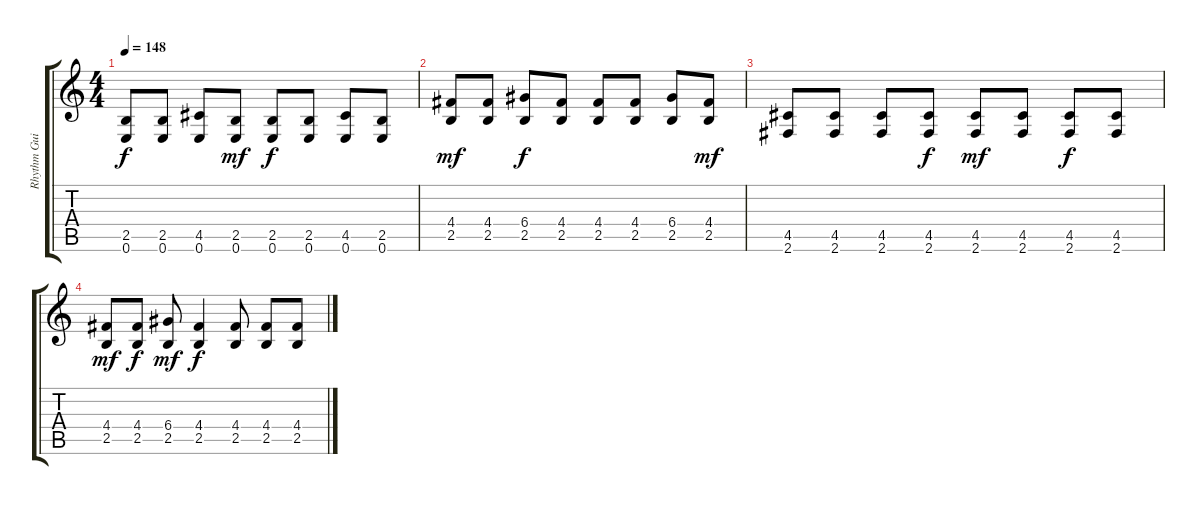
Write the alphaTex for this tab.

\track ("Rhythm Guitar and Solo" "Rhythm Gui") {instrument electricguitarclean}
\staff {score tabs}
\tuning (E4 B3 G3 D3 A2 E2) {hide}
\ts (4 4)
\tempo 148
\clef g2
\ks c
(2.5 0.6).8{dy f} (2.5 0.6).8 (4.5 0.6).8 (2.5 0.6).8{dy mf} (2.5 0.6).8{dy f} (2.5 0.6).8 (4.5 0.6).8 (2.5 0.6).8 |
(4.4 2.5).8{dy mf} (4.4 2.5).8 (6.4 2.5).8{dy f} (4.4 2.5).8 (4.4 2.5).8 (4.4 2.5).8 (6.4 2.5).8 (4.4 2.5).8{dy mf} |
(4.5 2.6).8{volume 10} (4.5 2.6).8 (4.5 2.6).8 (4.5 2.6).8{dy f} (4.5 2.6).8{dy mf} (4.5 2.6).8 (4.5 2.6).8{dy f} (4.5 2.6).8 |
(4.4 2.5).8{dy mf volume 5} (4.4 2.5).8{dy f} (6.4 2.5).8{dy mf} (4.4 2.5).4{dy f} (4.4 2.5).8 (4.4 2.5).8 (4.4 2.5).8
